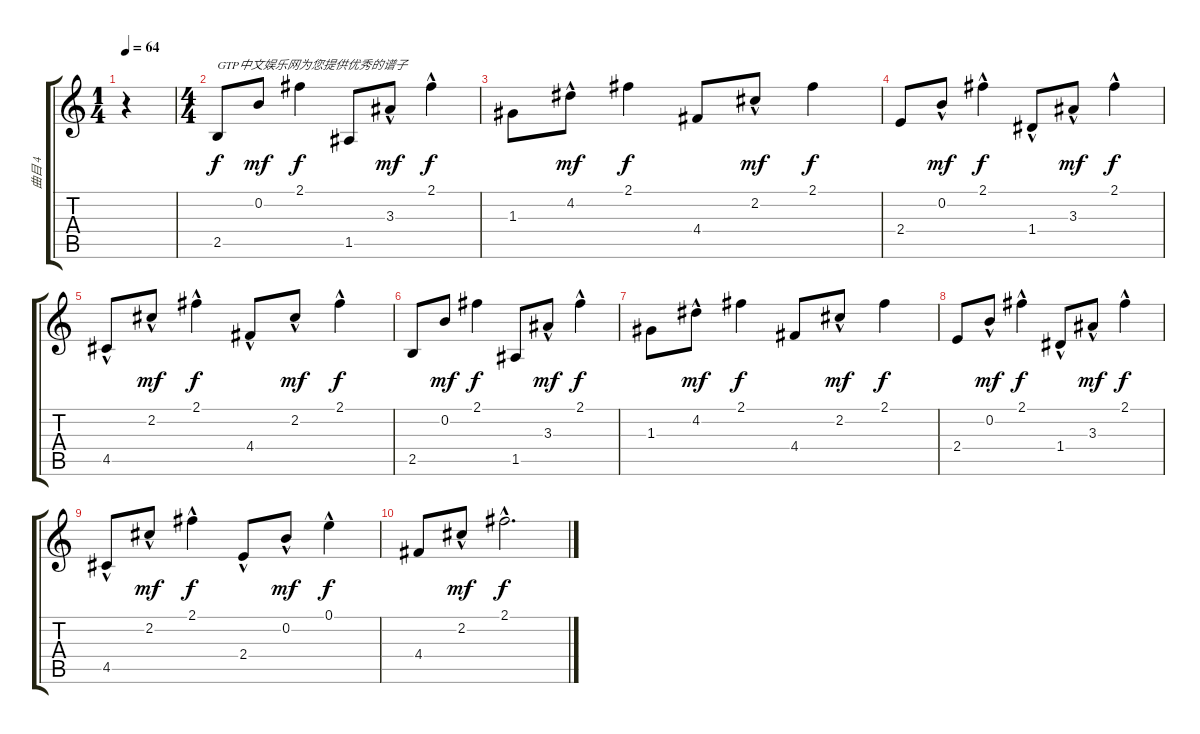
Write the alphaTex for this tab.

\track ("曲目 4" "曲目 4") {instrument acousticguitarsteel}
\staff {score tabs}
\tuning (E4 B3 G3 D3 A2 E2) {hide}
\ts (1 4)
\tempo 64
\clef g2
\ks c
r.4{dy f instrument acousticguitarsteel} |
\ts (4 4)
2.5.8{txt "GTP中文娱乐网为您提供优秀的谱子"} 0.2.8{dy mf} 2.1.4{dy f} 1.5.8 3.3{hac}.8{dy mf} 2.1{hac}.4{dy f} |
1.3.8 4.2{hac}.8{dy mf} 2.1.4{dy f} 4.4.8 2.2{hac}.8{dy mf} 2.1.4{dy f} |
2.4.8 0.2{hac}.8{dy mf} 2.1{hac}.4{dy f} 1.4{hac}.8 3.3{hac}.8{dy mf} 2.1{hac}.4{dy f} |
4.5{hac}.8 2.2{hac}.8{dy mf} 2.1{hac}.4{dy f} 4.4{hac}.8 2.2{hac}.8{dy mf} 2.1{hac}.4{dy f} |
2.5.8 0.2.8{dy mf} 2.1.4{dy f} 1.5.8 3.3{hac}.8{dy mf} 2.1{hac}.4{dy f} |
1.3.8 4.2{hac}.8{dy mf} 2.1.4{dy f} 4.4.8 2.2{hac}.8{dy mf} 2.1.4{dy f} |
2.4.8 0.2{hac}.8{dy mf} 2.1{hac}.4{dy f} 1.4{hac}.8 3.3{hac}.8{dy mf} 2.1{hac}.4{dy f} |
4.5{hac}.8 2.2{hac}.8{dy mf} 2.1{hac}.4{dy f} 2.4{hac}.8 0.2{hac}.8{dy mf} 0.1{hac}.4{dy f} |
4.4.8 2.2{hac}.8{dy mf} 2.1{hac}.2{d dy f}
